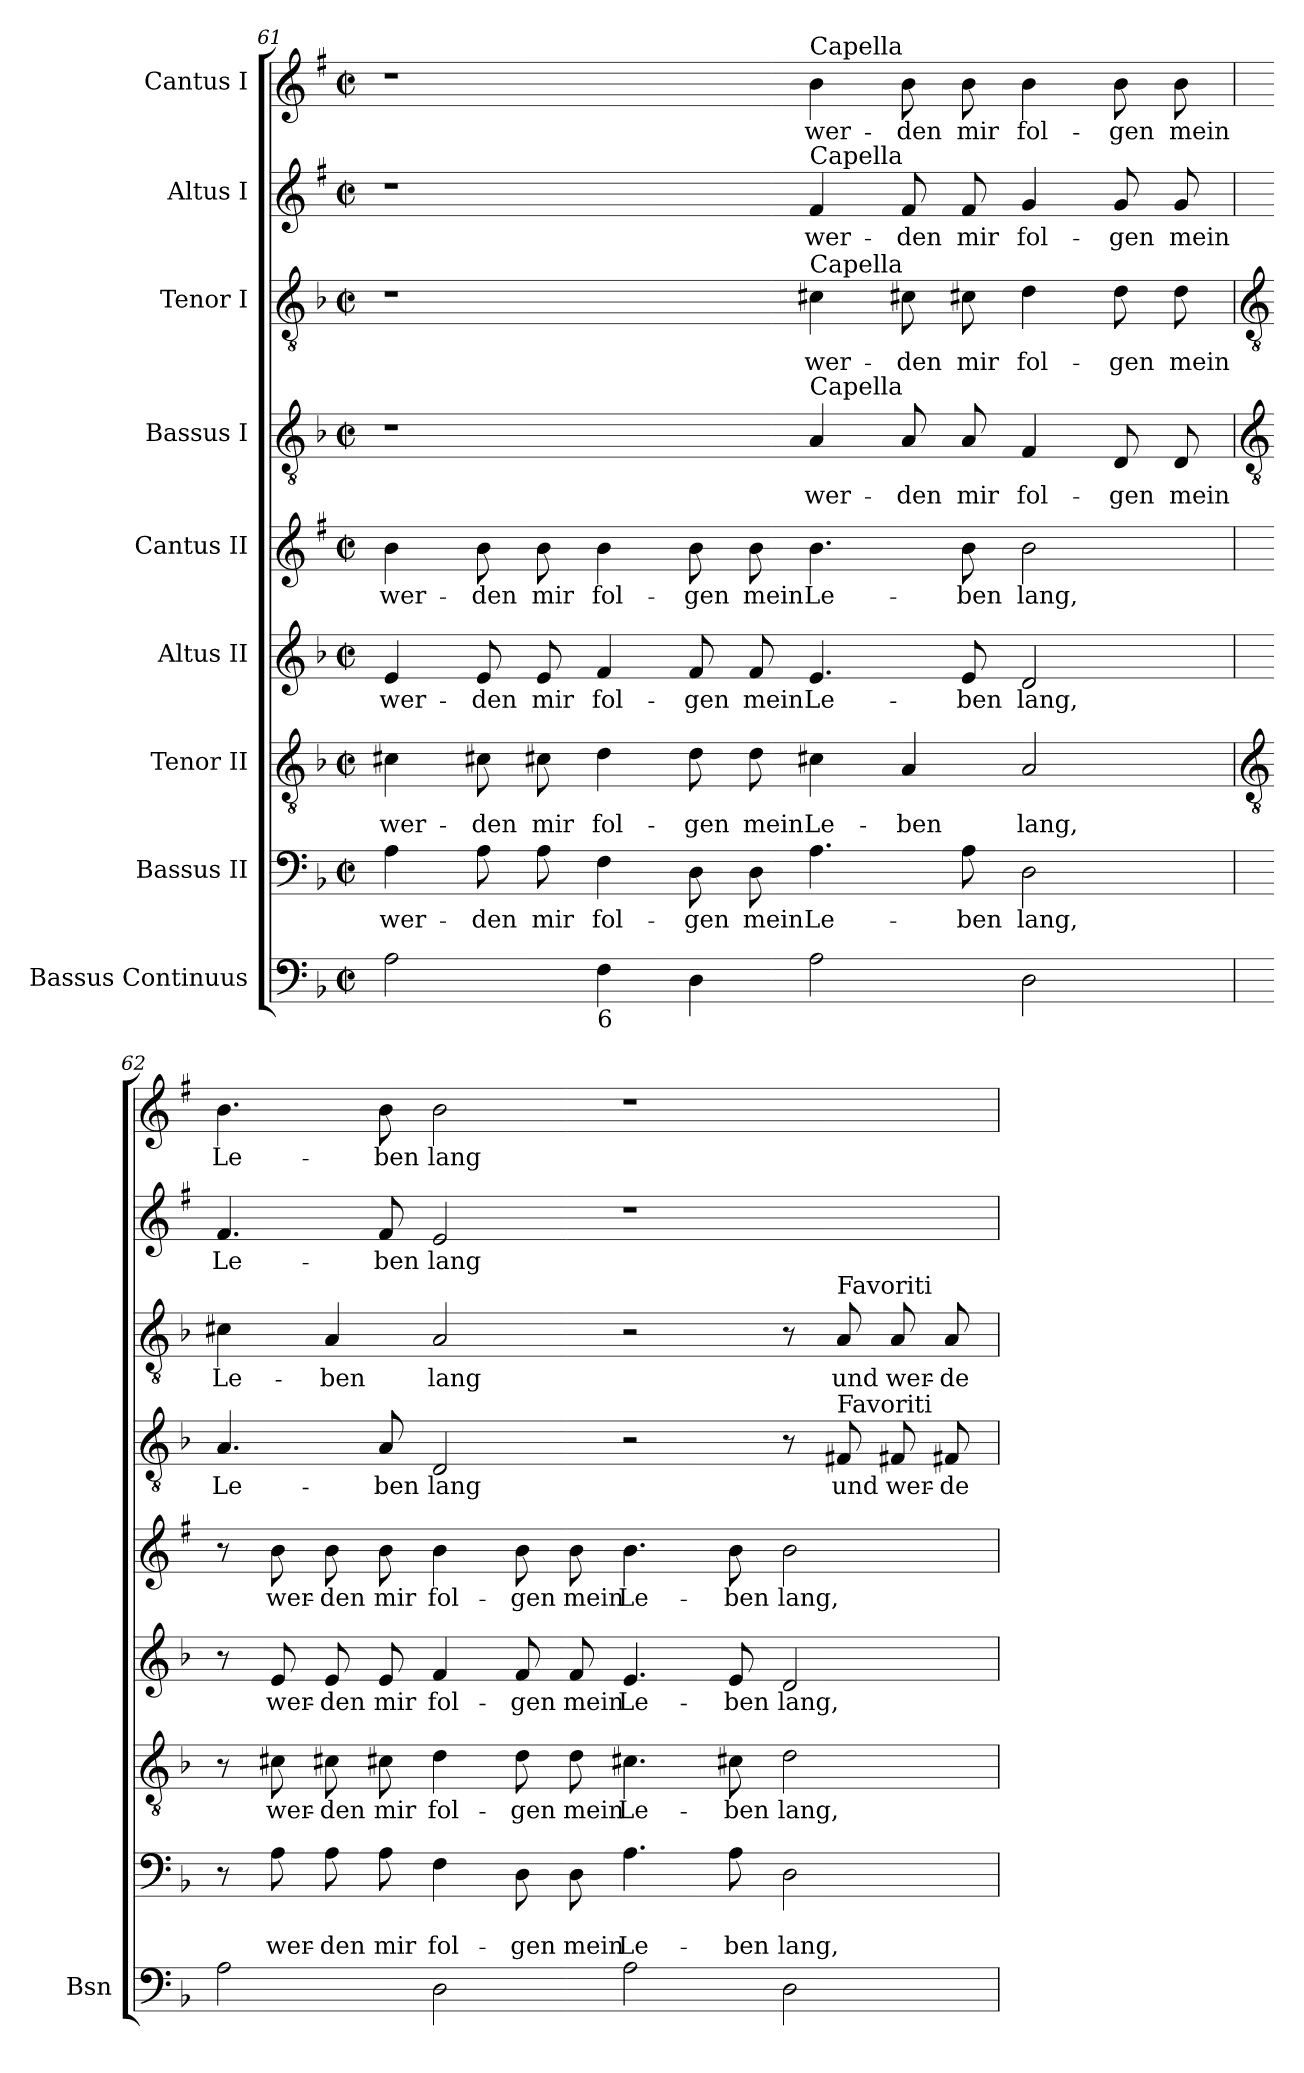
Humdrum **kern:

**kern	**kern	**text	**text	**kern	**text	**kern	**text	**kern	**text	**kern	**text	**kern	**text	**kern	**text	**kern	**text
*part9	*part8	*part8	*part8	*part7	*part7	*part6	*part6	*part5	*part5	*part4	*part4	*part3	*part3	*part2	*part2	*part1	*part1
*staff9	*staff8	*staff8	*staff8	*staff7	*staff7	*staff6	*staff6	*staff5	*staff5	*staff4	*staff4	*staff3	*staff3	*staff2	*staff2	*staff1	*staff1
*I"Bassus Continuus	*I"Bassus II	*	*	*I"Tenor II	*	*I"Altus II	*	*I"Cantus II	*	*I"Bassus I	*	*I"Tenor I	*	*I"Altus I	*	*I"Cantus I	*
*I'Bsn	*	*	*	*	*	*	*	*	*	*	*	*	*	*	*	*	*
*clefF4	*clefF4	*	*	*clefGv2	*	*clefG2	*	*clefG2	*	*clefGv2	*	*clefGv2	*	*clefG2	*	*clefG2	*
*	*	*	*	*	*	*	*	*ITrd1c2	*	*	*	*	*	*ITrd1c2	*	*ITrd1c2	*
*k[b-]	*k[b-]	*	*	*k[b-]	*	*k[b-]	*	*k[b-]	*	*k[b-]	*	*k[b-]	*	*k[b-]	*	*k[b-]	*
*F:	*F:	*	*	*F:	*	*F:	*	*F:	*	*F:	*	*F:	*	*F:	*	*F:	*
*M4/2	*M4/2	*	*	*M4/2	*	*M4/2	*	*M4/2	*	*M4/2	*	*M4/2	*	*M4/2	*	*M4/2	*
*met(c|)	*met(c|)	*	*	*met(c|)	*	*met(c|)	*	*met(c|)	*	*met(c|)	*	*met(c|)	*	*met(c|)	*	*met(c|)	*
=61	=61	=61	=61	=61	=61	=61	=61	=61	=61	=61	=61	=61	=61	=61	=61	=61	=61
!	!	!LO:LY:b	!	!	!LO:LY:b	!	!LO:LY:b	!	!LO:LY:b	!	!	!	!	!	!	!	!
2A	4A	wer-	.	4c#X	wer-	4e	wer-	4a	wer-	1r	.	1r	.	1r	.	1r	.
!	!	!LO:LY:b	!	!	!LO:LY:b	!	!LO:LY:b	!	!LO:LY:b	!	!	!	!	!	!	!	!
.	8A	-den	.	8c#X	-den	8e	-den	8a	-den	.	.	.	.	.	.	.	.
!	!	!LO:LY:b	!	!	!LO:LY:b	!	!LO:LY:b	!	!LO:LY:b	!	!	!	!	!	!	!	!
.	8A	mir	.	8c#X	mir	8e	mir	8a	mir	.	.	.	.	.	.	.	.
!LO:TX:b:t=6	!	!	!	!	!	!	!	!	!	!	!	!	!	!	!	!	!
!	!	!LO:LY:b	!	!	!LO:LY:b	!	!LO:LY:b	!	!LO:LY:b	!	!	!	!	!	!	!	!
4F	4F	fol-	.	4d	fol-	4f	fol-	4a	fol-	.	.	.	.	.	.	.	.
!	!	!LO:LY:b	!	!	!LO:LY:b	!	!LO:LY:b	!	!LO:LY:b	!	!	!	!	!	!	!	!
4D	8D	-gen	.	8d	-gen	8f	-gen	8a	-gen	.	.	.	.	.	.	.	.
!	!	!LO:LY:b	!	!	!LO:LY:b	!	!LO:LY:b	!	!LO:LY:b	!	!	!	!	!	!	!	!
.	8D	mein	.	8d	mein	8f	mein	8a	mein	.	.	.	.	.	.	.	.
!	!	!	!	!	!	!	!	!	!	!	!	!	!	!	!	!LO:TX:a:t=Capella	!
!	!	!	!	!	!	!	!	!	!	!	!	!	!	!LO:TX:a:t=Capella	!	!	!
!	!	!	!	!	!	!	!	!	!	!	!	!LO:TX:a:t=Capella	!	!	!	!	!
!	!	!	!	!	!	!	!	!	!	!LO:TX:a:t=Capella	!	!	!	!	!	!	!
!	!	!LO:LY:b	!	!	!LO:LY:b	!	!LO:LY:b	!	!LO:LY:b	!	!LO:LY:b	!	!LO:LY:b	!	!LO:LY:b	!	!LO:LY:b
2A	4.A	Le-	.	4c#X	Le-	4.e	Le-	4.a	Le-	4A	wer-	4c#X	wer-	4e	wer-	4a	wer-
!	!	!	!	!	!LO:LY:b	!	!	!	!	!	!LO:LY:b	!	!LO:LY:b	!	!LO:LY:b	!	!LO:LY:b
.	.	.	.	4A	-ben	.	.	.	.	8A	-den	8c#X	-den	8e	-den	8a	-den
!	!	!LO:LY:b	!	!	!	!	!LO:LY:b	!	!LO:LY:b	!	!LO:LY:b	!	!LO:LY:b	!	!LO:LY:b	!	!LO:LY:b
.	8A	-ben	.	.	.	8e	-ben	8a	-ben	8A	mir	8c#X	mir	8e	mir	8a	mir
!	!	!LO:LY:b	!	!	!LO:LY:b	!	!LO:LY:b	!	!LO:LY:b	!	!LO:LY:b	!	!LO:LY:b	!	!LO:LY:b	!	!LO:LY:b
2D	2D	lang,	.	2A	lang,	2d	lang,	2a	lang,	4F	fol-	4d	fol-	4f	fol-	4a	fol-
!	!	!	!	!	!	!	!	!	!	!	!LO:LY:b	!	!LO:LY:b	!	!LO:LY:b	!	!LO:LY:b
.	.	.	.	.	.	.	.	.	.	8D	-gen	8d	-gen	8f	-gen	8a	-gen
!	!	!	!	!	!	!	!	!	!	!	!LO:LY:b	!	!LO:LY:b	!	!LO:LY:b	!	!LO:LY:b
.	.	.	.	.	.	.	.	.	.	8D	mein	8d	mein	8f	mein	8a	mein
!!LO:LB:g=z
=62	=62	=62	=62	=62	=62	=62	=62	=62	=62	=62	=62	=62	=62	=62	=62	=62	=62
*	*	*	*	*clefGv2	*	*	*	*	*	*clefGv2	*	*clefGv2	*	*	*	*	*
!	!	!	!	!	!	!	!	!	!	!	!LO:LY:b	!	!LO:LY:b	!	!LO:LY:b	!	!LO:LY:b
2A	8r	.	.	8r	.	8r	.	8r	.	4.A	Le-	4c#X	Le-	4.e	Le-	4.a	Le-
!	!	!	!LO:LY:b	!	!LO:LY:b	!	!LO:LY:b	!	!LO:LY:b	!	!	!	!	!	!	!	!
.	8A	.	wer-	8c#X	wer-	8e	wer-	8a	wer-	.	.	.	.	.	.	.	.
!	!	!	!LO:LY:b	!	!LO:LY:b	!	!LO:LY:b	!	!LO:LY:b	!	!	!	!LO:LY:b	!	!	!	!
.	8A	.	-den	8c#X	-den	8e	-den	8a	-den	.	.	4A	-ben	.	.	.	.
!	!	!	!LO:LY:b	!	!LO:LY:b	!	!LO:LY:b	!	!LO:LY:b	!	!LO:LY:b	!	!	!	!LO:LY:b	!	!LO:LY:b
.	8A	.	mir	8c#X	mir	8e	mir	8a	mir	8A	-ben	.	.	8e	-ben	8a	-ben
!	!	!	!LO:LY:b	!	!LO:LY:b	!	!LO:LY:b	!	!LO:LY:b	!	!LO:LY:b	!	!LO:LY:b	!	!LO:LY:b	!	!LO:LY:b
2D	4F	.	fol-	4d	fol-	4f	fol-	4a	fol-	2D	lang	2A	lang	2d	lang	2a	lang
!	!	!	!LO:LY:b	!	!LO:LY:b	!	!LO:LY:b	!	!LO:LY:b	!	!	!	!	!	!	!	!
.	8D	.	-gen	8d	-gen	8f	-gen	8a	-gen	.	.	.	.	.	.	.	.
!	!	!	!LO:LY:b	!	!LO:LY:b	!	!LO:LY:b	!	!LO:LY:b	!	!	!	!	!	!	!	!
.	8D	.	mein	8d	mein	8f	mein	8a	mein	.	.	.	.	.	.	.	.
!	!	!	!LO:LY:b	!	!LO:LY:b	!	!LO:LY:b	!	!LO:LY:b	!	!	!	!	!	!	!	!
2A	4.A	.	Le-	4.c#X	Le-	4.e	Le-	4.a	Le-	2r	.	2r	.	1r	.	1r	.
!	!	!	!LO:LY:b	!	!LO:LY:b	!	!LO:LY:b	!	!LO:LY:b	!	!	!	!	!	!	!	!
.	8A	.	-ben	8c#X	-ben	8e	-ben	8a	-ben	.	.	.	.	.	.	.	.
!	!	!	!LO:LY:b	!	!LO:LY:b	!	!LO:LY:b	!	!LO:LY:b	!	!	!	!	!	!	!	!
2D	2D	.	lang,	2d	lang,	2d	lang,	2a	lang,	8r	.	8r	.	.	.	.	.
!	!	!	!	!	!	!	!	!	!	!	!	!LO:TX:a:t=Favoriti	!	!	!	!	!
!	!	!	!	!	!	!	!	!	!	!LO:TX:a:t=Favoriti	!	!	!	!	!	!	!
!	!	!	!	!	!	!	!	!	!	!	!LO:LY:b	!	!LO:LY:b	!	!	!	!
.	.	.	.	.	.	.	.	.	.	8F#X	und	8A	und	.	.	.	.
!	!	!	!	!	!	!	!	!	!	!	!LO:LY:b	!	!LO:LY:b	!	!	!	!
.	.	.	.	.	.	.	.	.	.	8F#X	wer-	8A	wer-	.	.	.	.
!	!	!	!	!	!	!	!	!	!	!	!LO:LY:b	!	!LO:LY:b	!	!	!	!
.	.	.	.	.	.	.	.	.	.	8F#X	-de	8A	-de	.	.	.	.
=	=	=	=	=	=	=	=	=	=	=	=	=	=	=	=	=	=
*-	*-	*-	*-	*-	*-	*-	*-	*-	*-	*-	*-	*-	*-	*-	*-	*-	*-
